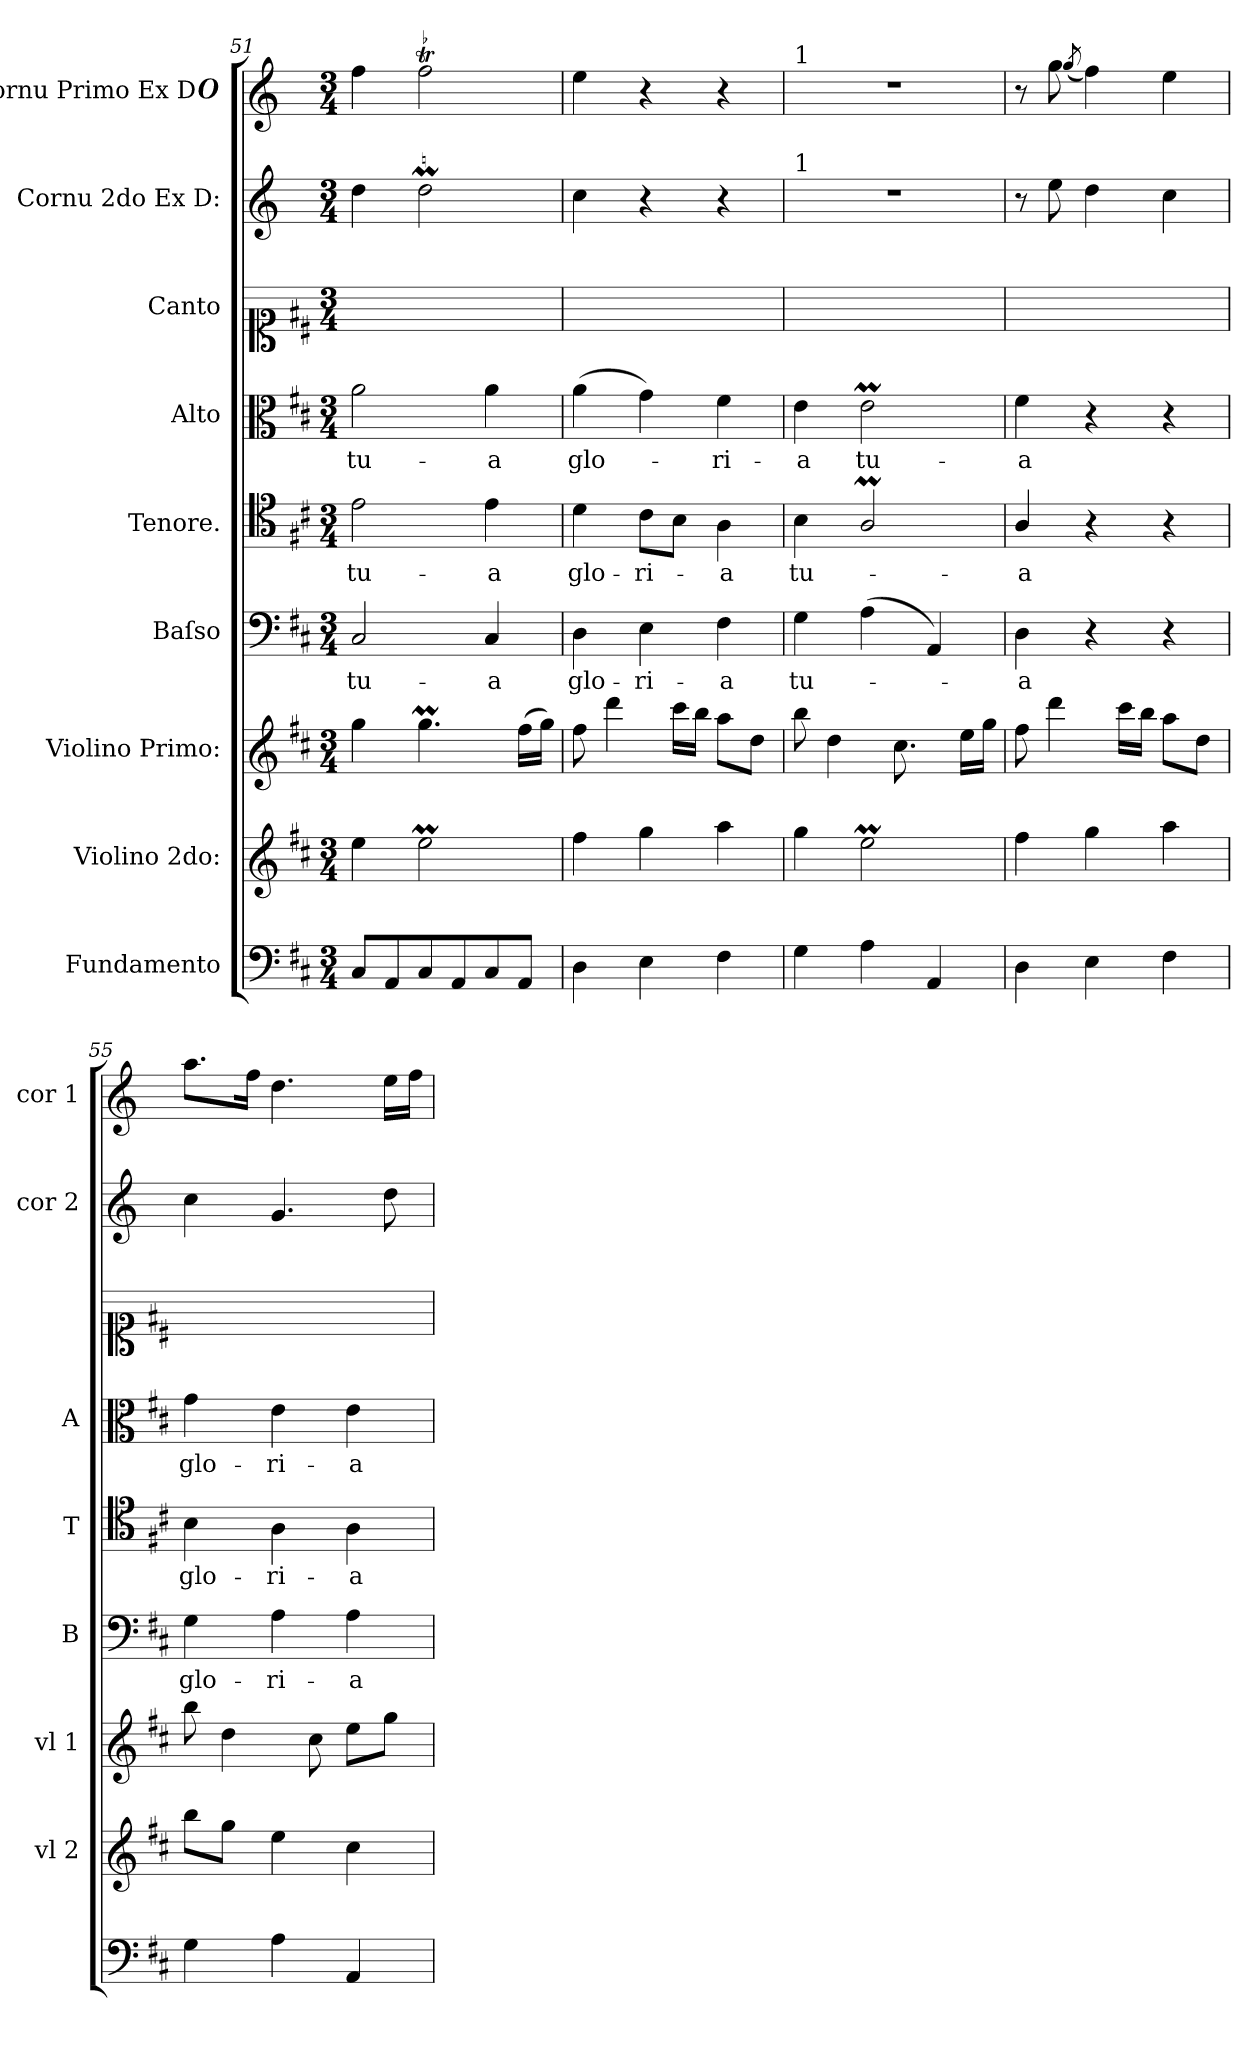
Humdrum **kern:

**kern	**kern	**kern	**kern	**text	**kern	**text	**kern	**text	**kern	**kern	**kern	**dynam
*part9	*part8	*part7	*part6	*part6	*part5	*part5	*part4	*part4	*part3	*part2	*part1	*part1
*staff9	*staff8	*staff7	*staff6	*staff6	*staff5	*staff5	*staff4	*staff4	*staff3	*staff2	*staff1	*staff1
*I"Fundamento	*I"Violino 2do:	*I"Violino Primo:	*I"Baſso	*	*I"Tenore.	*	*I"Alto	*	*I"Canto	*I"Cornu 2do Ex D:	*I"Cornu Primo Ex D#	*
*	*I'vl 2	*I'vl 1	*I'B	*	*I'T	*	*I'A	*	*	*I'cor 2	*I'cor 1	*
*clefF4	*clefG2	*clefG2	*clefF4	*	*clefC4	*	*clefC3	*	*clefC1	*clefG2	*clefG2	*
*	*	*	*	*	*	*	*	*	*	*ITrd-1c-2	*ITrd-1c-2	*
*k[f#c#]	*k[f#c#]	*k[f#c#]	*k[f#c#]	*	*k[f#c#]	*	*k[f#c#]	*	*k[f#c#]	*k[f#c#]	*k[f#c#]	*
*D:	*D:	*D:	*D:	*	*D:	*	*D:	*	*D:	*D:	*D:	*
*M3/4	*M3/4	*M3/4	*M3/4	*	*M3/4	*	*M3/4	*	*M3/4	*M3/4	*M3/4	*
=51	=51	=51	=51	=51	=51	=51	=51	=51	=51	=51	=51	=51
!	!	!	!	!	!	!	!	!	!	!	!	!LO:DY:b
8C#/L	4ee\	4gg\	2C#/	tu-	2e\	tu-	2a\	tu-	2.ryy	4ee\	4gg\	pia
8AA/	.	.	.	.	.	.	.	.	.	.	.	.
8C#/	2eeM\	4.ggM\	.	.	.	.	.	.	.	2eem\	2ggt\	.
8AA/	.	.	.	.	.	.	.	.	.	.	.	.
8C#/	.	.	4C#/	-a	4e\	-a	4a\	-a	.	.	.	.
8AA/J	.	(16ff#\LL	.	.	.	.	.	.	.	.	.	.
.	.	16gg\JJ)	.	.	.	.	.	.	.	.	.	.
=52	=52	=52	=52	=52	=52	=52	=52	=52	=52	=52	=52	=52
!	!	!	!	!LO:LY:i	!	!LO:LY:i	!	!LO:LY:i	!	!	!	!
4D\	4ff#\	8ff#\	4D\	glo-	4d\	glo-	(4a\	glo-	2.ryy	4dd\	4ff#\	.
.	.	4ddd\	.	.	.	.	.	.	.	.	.	.
!	!	!	!	!LO:LY:i	!	!LO:LY:i	!	!	!	!	!	!
4E\	4gg\	.	4E\	-ri-	8c#\L	-ri-	4g\)	.	.	4r	4r	.
.	.	16ccc#\LL	.	.	8B\J	.	.	.	.	.	.	.
.	.	16bb\JJ	.	.	.	.	.	.	.	.	.	.
!	!	!	!	!LO:LY:i	!	!LO:LY:i	!	!LO:LY:i	!	!	!	!
4F#\	4aa\	8aa\L	4F#\	-a	4A\	-a	4f#\	-ri-	.	4r	4r	.
.	.	8dd\J	.	.	.	.	.	.	.	.	.	.
=53	=53	=53	=53	=53	=53	=53	=53	=53	=53	=53	=53	=53
!	!	!	!	!	!	!	!	!	!	!	!LO:TX:a:t=1	!
!	!	!	!	!	!	!	!	!	!	!LO:TX:a:t=1	!	!
!	!	!	!	!	!	!	!	!LO:LY:i	!	!	!	!
4G\	4gg\	8bb\	4G\	tu-	4B\	tu-	4e\	-a	2.ryy	2.r	2.r	.
.	.	4dd\	.	.	.	.	.	.	.	.	.	.
!	!	!	!	!	!	!	!	!LO:LY:i	!	!	!	!
4A\	2eeM\	.	(4A\	.	2AM/	.	2eM\	tu-	.	.	.	.
!	!	!LO:N:vis=8.	!	!	!	!	!	!	!	!	!	!
.	.	4cc#\	.	.	.	.	.	.	.	.	.	.
4AA/	.	.	4AA/)	.	.	.	.	.	.	.	.	.
.	.	16ee\LL	.	.	.	.	.	.	.	.	.	.
.	.	16gg\JJ	.	.	.	.	.	.	.	.	.	.
=54	=54	=54	=54	=54	=54	=54	=54	=54	=54	=54	=54	=54
4D\	4ff#\	8ff#\	4D\	-a	4A/	-a	4f#\	-a	2.ryy	8r	8r	.
.	.	4ddd\	.	.	.	.	.	.	.	8ff#\	8aa\	.
.	.	.	.	.	.	.	.	.	.	.	(<8qaa/	.
4E\	4gg\	.	4r	.	4r	.	4r	.	.	4ee\	4gg\)	.
.	.	16ccc#\LL	.	.	.	.	.	.	.	.	.	.
.	.	16bb\JJ	.	.	.	.	.	.	.	.	.	.
4F#\	4aa\	8aa\L	4r	.	4r	.	4r	.	.	4dd\	4ff#\	.
.	.	8dd\J	.	.	.	.	.	.	.	.	.	.
=55	=55	=55	=55	=55	=55	=55	=55	=55	=55	=55	=55	=55
!	!	!	!	!LO:LY:i	!	!LO:LY:i	!	!LO:LY:i	!	!	!	!
4G\	8bb\L	8bb\	4G\	glo-	4B\	glo-	4g\	glo-	2.ryy	4dd\	8.bb\L	.
.	8gg\J	4dd\	.	.	.	.	.	.	.	.	.	.
.	.	.	.	.	.	.	.	.	.	.	16gg\Jk	.
!	!	!	!	!LO:LY:i	!	!LO:LY:i	!	!LO:LY:i	!	!	!	!
4A\	4ee\	.	4A\	-ri-	4A\	-ri-	4e\	-ri-	.	4.a/	4.ee\	.
.	.	8cc#\	.	.	.	.	.	.	.	.	.	.
!	!	!	!	!LO:LY:i	!	!LO:LY:i	!	!LO:LY:i	!	!	!	!
4AA/	4cc#\	8ee\L	4A\	-a	4A\	-a	4e\	-a	.	.	.	.
.	.	8gg\J	.	.	.	.	.	.	.	8ee\	16ff#\LL	.
.	.	.	.	.	.	.	.	.	.	.	16gg\JJ	.
=	=	=	=	=	=	=	=	=	=	=	=	=
*-	*-	*-	*-	*-	*-	*-	*-	*-	*-	*-	*-	*-
